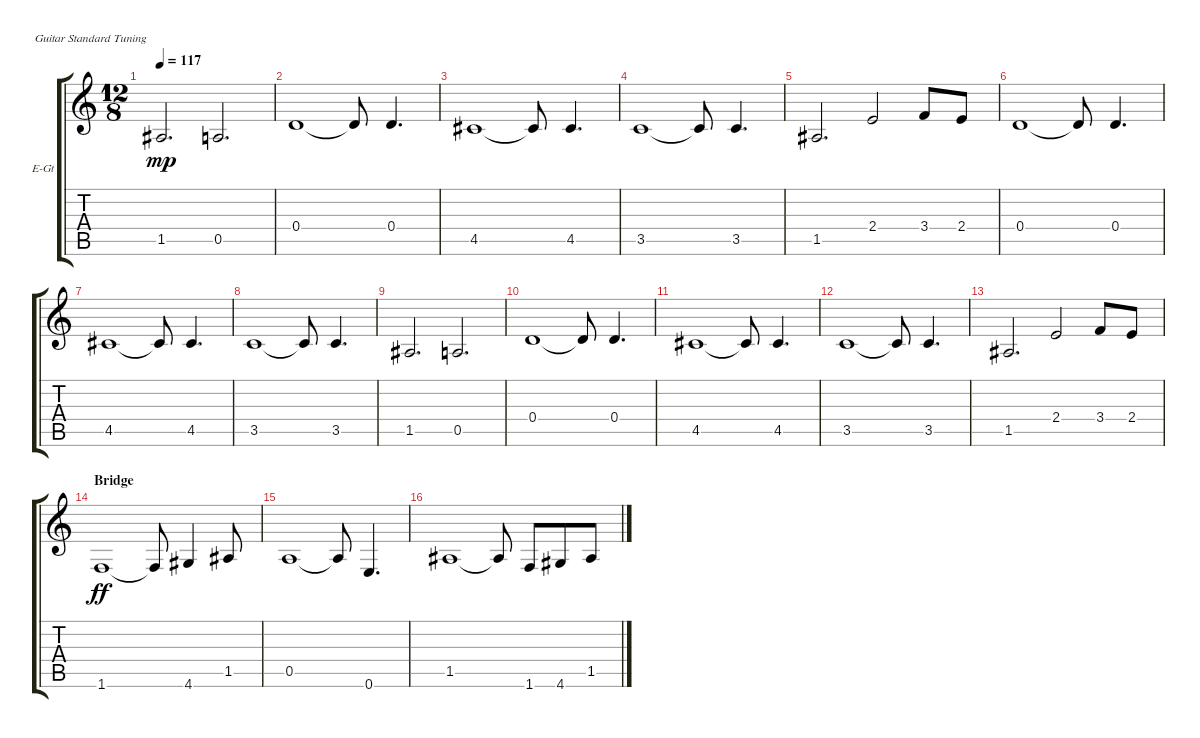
\defaultSystemsLayout 4
\bracketExtendMode groupsimilarinstruments
\firstSystemTrackNameOrientation horizontal
\otherSystemsTrackNameOrientation horizontal
\track ("Electric Guitar" "E-Gt") {instrument distortionguitar}
\staff {score tabs}
\tuning (E4 B3 G3 D3 A2 E2)
\ts (12 8)
\tempo 117
\clef g2
\scale
0.333333
\ks c
1.5.2{d dy mp} 0.5.2{d} |
\scale
0.333333 0.4.1 0.4{t}.8 0.4.4{d} |
\scale
0.333333 4.5.1 4.5{t}.8 4.5.4{d} |
\scale
0.333333 3.5.1 3.5{t}.8 3.5.4{d} |
\scale
0.333333 1.5.2{d} 2.4.2 3.4.8 2.4.8 |
\scale
0.333333 0.4.1 0.4{t}.8 0.4.4{d} |
\scale
0.333333 4.5.1 4.5{t}.8 4.5.4{d} |
\scale
0.333333 3.5.1 3.5{t}.8 3.5.4{d} |
\scale
0.333333 1.5.2{d} 0.5.2{d} |
\scale
0.333333 0.4.1 0.4{t}.8 0.4.4{d} |
\scale
0.333333 4.5.1 4.5{t}.8 4.5.4{d} |
\scale
0.333333 3.5.1 3.5{t}.8 3.5.4{d} |
\scale
0.333333 1.5.2{d} 2.4.2 3.4.8 2.4.8 |
\section ("" "Bridge")
\scale
0.333333 1.6.1{dy ff} 1.6{t}.8 4.6.4 1.5.8 |
\scale
0.333333 0.5.1 0.5{t}.8 0.6.4{d} |
\scale
0.333333 1.5.1 1.5{t}.8 1.6.8 4.6.8 1.5.8
